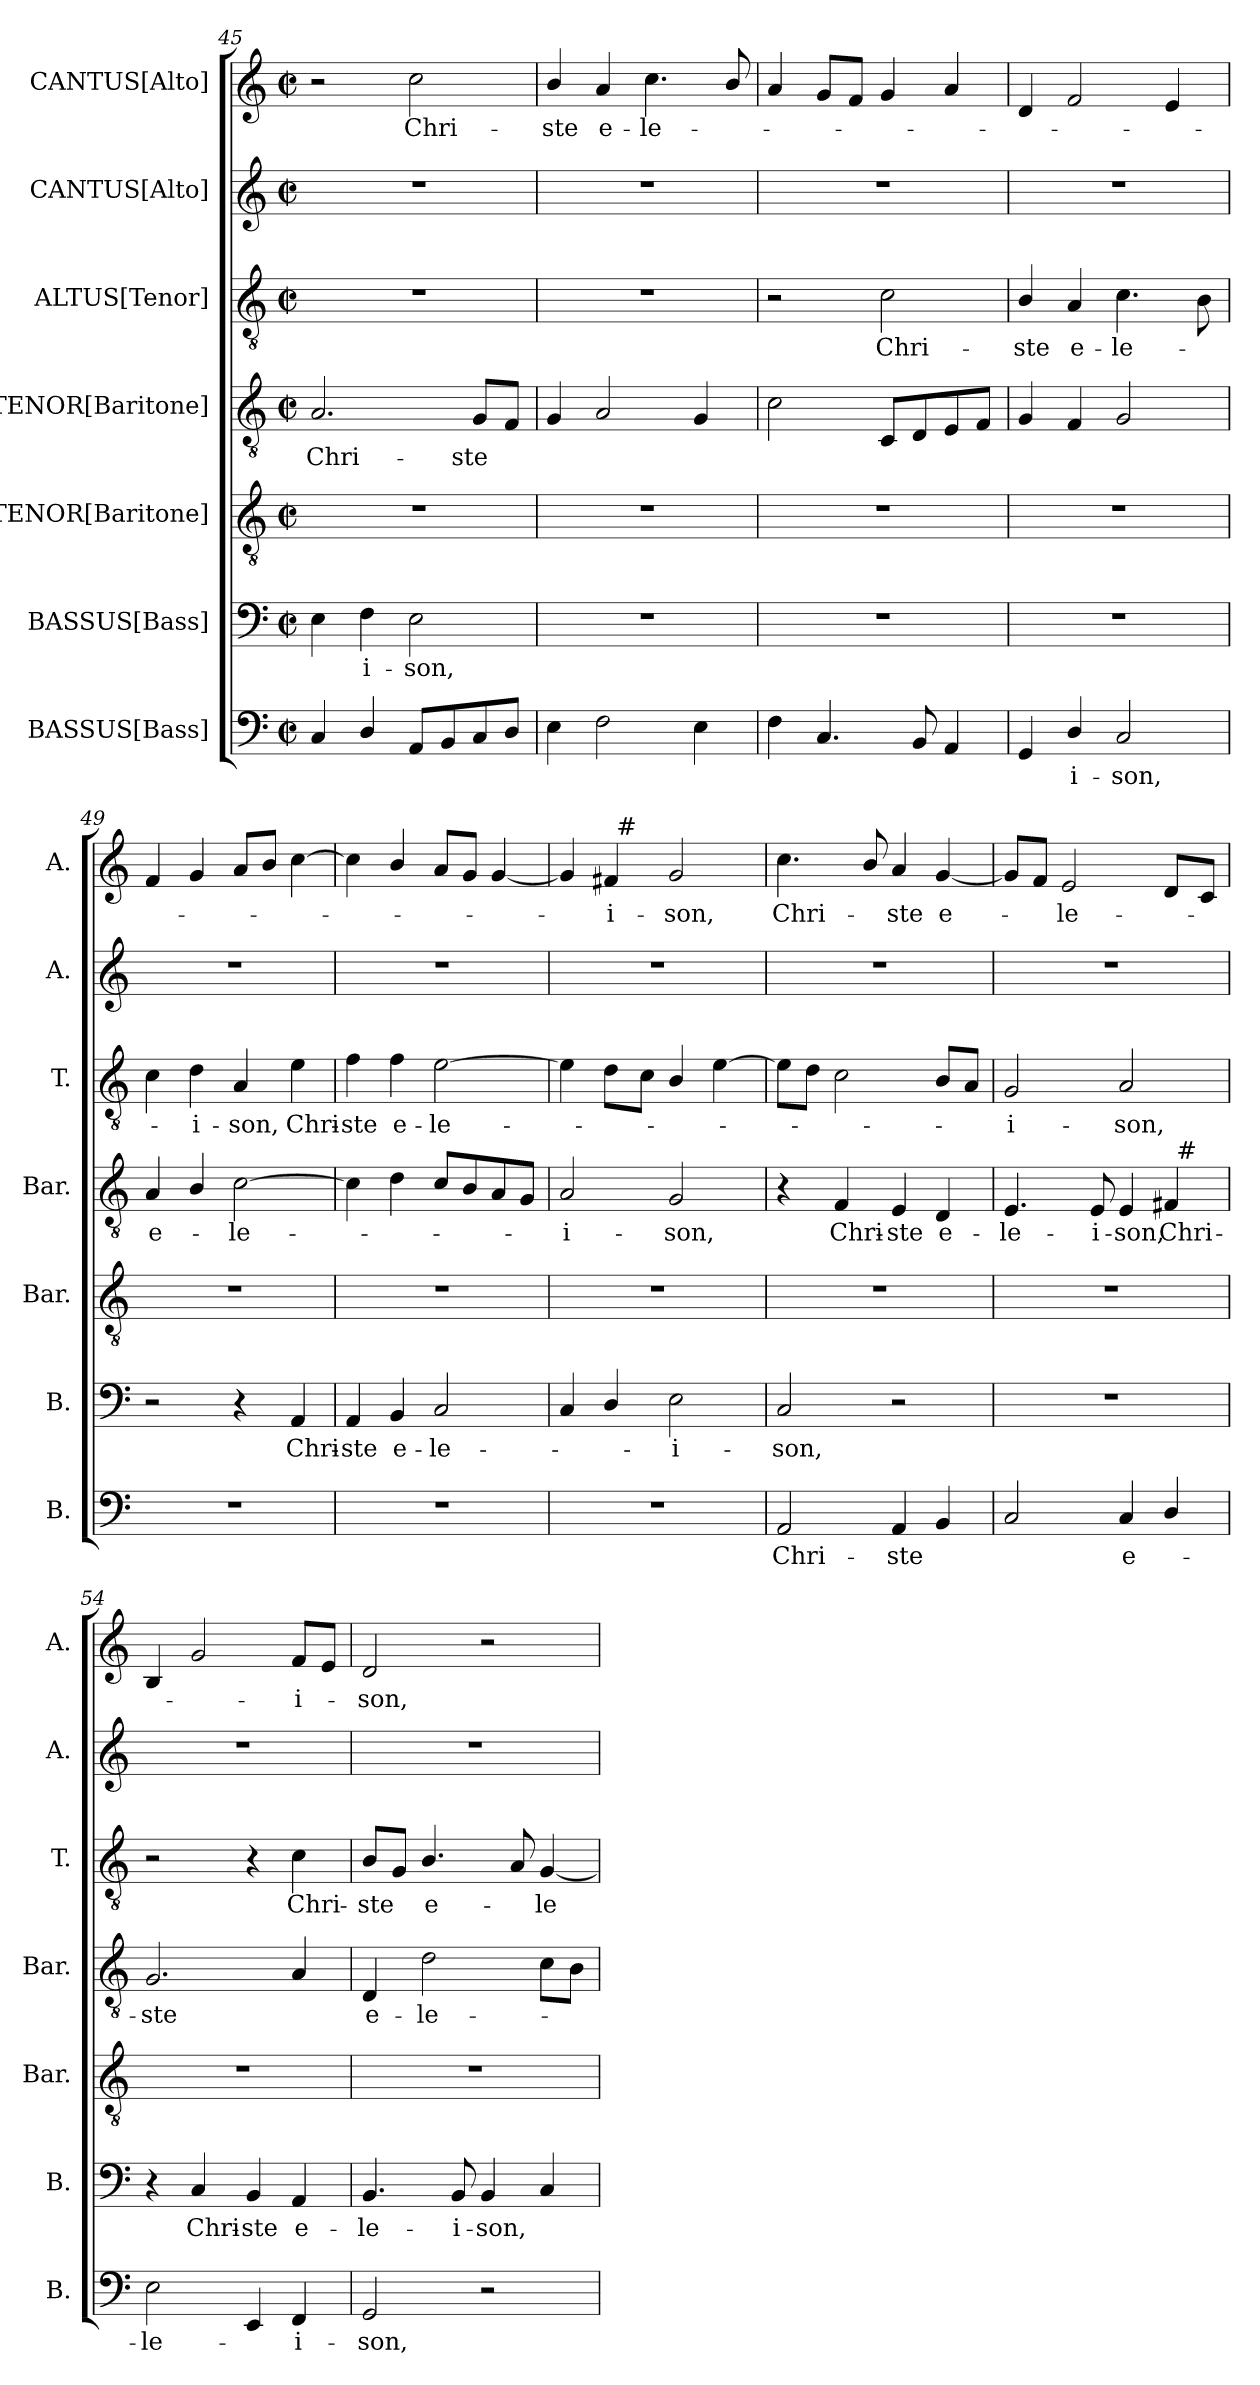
**kern	**text	**kern	**text	**kern	**kern	**text	**kern	**text	**kern	**kern	**text
*part7	*part7	*part6	*part6	*part5	*part4	*part4	*part3	*part3	*part2	*part1	*part1
*staff7	*staff7	*staff6	*staff6	*staff5	*staff4	*staff4	*staff3	*staff3	*staff2	*staff1	*staff1
*I"BASSUS[Bass]	*	*I"BASSUS[Bass]	*	*I"TENOR[Baritone]	*I"TENOR[Baritone]	*	*I"ALTUS[Tenor]	*	*I"CANTUS[Alto]	*I"CANTUS[Alto]	*
*I'B.	*	*I'B.	*	*I'Bar.	*I'Bar.	*	*I'T.	*	*I'A.	*I'A.	*
*clefF4	*	*clefF4	*	*clefGv2	*clefGv2	*	*clefGv2	*	*clefG2	*clefG2	*
*	*	*	*	*ITrd7c12	*ITrd7c12	*	*ITrd7c12	*	*	*	*
*k[]	*	*k[]	*	*k[]	*k[]	*	*k[]	*	*k[]	*k[]	*
*C:	*	*C:	*	*C:	*C:	*	*C:	*	*C:	*C:	*
*M2/2	*	*M2/2	*	*M2/2	*M2/2	*	*M2/2	*	*M2/2	*M2/2	*
*met(c|)	*	*met(c|)	*	*met(c|)	*met(c|)	*	*met(c|)	*	*met(c|)	*met(c|)	*
=45	=45	=45	=45	=45	=45	=45	=45	=45	=45	=45	=45
!	!	!	!	!	!	!LO:LY:b	!	!	!	!	!
4C/	.	4E\	.	1r	2.AA/	Chri-	1r	.	1r	2r	.
!	!	!	!LO:LY:b	!	!	!	!	!	!	!	!
4D/	.	4F\	-i-	.	.	.	.	.	.	.	.
!	!	!	!LO:LY:b	!	!	!	!	!	!	!	!LO:LY:b
8AA/L	.	2E\	-son,	.	.	.	.	.	.	2cc\	Chri-
8BB/	.	.	.	.	.	.	.	.	.	.	.
!	!	!	!	!	!	!LO:LY:b	!	!	!	!	!
8C/	.	.	.	.	8GG/L	-ste	.	.	.	.	.
8D/J	.	.	.	.	8FF/J	.	.	.	.	.	.
=46	=46	=46	=46	=46	=46	=46	=46	=46	=46	=46	=46
!	!	!	!	!	!	!	!	!	!	!	!LO:LY:b
4E\	.	1r	.	1r	4GG/	.	1r	.	1r	4b/	-ste
!	!	!	!	!	!	!	!	!	!	!	!LO:LY:b
2F\	.	.	.	.	2AA/	.	.	.	.	4a/	e-
!	!	!	!	!	!	!	!	!	!	!	!LO:LY:b
.	.	.	.	.	.	.	.	.	.	4.cc\	-le-
4E\	.	.	.	.	4GG/	.	.	.	.	.	.
.	.	.	.	.	.	.	.	.	.	8b/	.
=47	=47	=47	=47	=47	=47	=47	=47	=47	=47	=47	=47
4F\	.	1r	.	1r	2C\	.	2r	.	1r	4a/	.
4.C/	.	.	.	.	.	.	.	.	.	8g/L	.
.	.	.	.	.	.	.	.	.	.	8f/J	.
!	!	!	!	!	!	!	!	!LO:LY:b	!	!	!
.	.	.	.	.	8CC/L	.	2C\	Chri-	.	4g/	.
8BB/	.	.	.	.	8DD/	.	.	.	.	.	.
4AA/	.	.	.	.	8EE/	.	.	.	.	4a/	.
.	.	.	.	.	8FF/J	.	.	.	.	.	.
!!LO:PB:g=z
=48	=48	=48	=48	=48	=48	=48	=48	=48	=48	=48	=48
!	!	!	!	!	!	!	!	!LO:LY:b	!	!	!
4GG/	.	1r	.	1r	4GG/	.	4BB/	-ste	1r	4d/	.
!	!LO:LY:b	!	!	!	!	!	!	!LO:LY:b	!	!	!
4D/	-i-	.	.	.	4FF/	.	4AA/	e-	.	2f/	.
!	!LO:LY:b	!	!	!	!	!	!	!LO:LY:b	!	!	!
2C/	-son,	.	.	.	2GG/	.	4.C\	-le-	.	.	.
.	.	.	.	.	.	.	.	.	.	4e/	.
.	.	.	.	.	.	.	8BB\	.	.	.	.
=49	=49	=49	=49	=49	=49	=49	=49	=49	=49	=49	=49
!	!	!	!	!	!	!LO:LY:b	!	!	!	!	!
1r	.	2r	.	1r	4AA/	e-	4C\	.	1r	4f/	.
!	!	!	!	!	!	!	!	!LO:LY:b	!	!	!
.	.	.	.	.	4BB/	.	4D\	-i-	.	4g/	.
!	!	!	!	!	!	!LO:LY:b	!	!LO:LY:b	!	!	!
.	.	4r	.	.	[>2C\	-le-	4AA/	-son,	.	8a/L	.
.	.	.	.	.	.	.	.	.	.	8b/J	.
!	!	!	!LO:LY:b	!	!	!	!	!LO:LY:b	!	!	!
.	.	4AA/	Chri-	.	.	.	4E\	Chri-	.	[>4cc\	.
=50	=50	=50	=50	=50	=50	=50	=50	=50	=50	=50	=50
!	!	!	!LO:LY:b	!	!	!	!	!LO:LY:b	!	!	!
1r	.	4AA/	-ste	1r	4C\]	.	4F\	-ste	1r	4cc\]	.
!	!	!	!LO:LY:b	!	!	!	!	!LO:LY:b	!	!	!
.	.	4BB/	e-	.	4D\	.	4F\	e-	.	4b/	.
!	!	!	!LO:LY:b	!	!	!	!	!LO:LY:b	!	!	!
.	.	2C/	-le-	.	8C/L	.	[>2E\	-le-	.	8a/L	.
.	.	.	.	.	8BB/	.	.	.	.	8g/J	.
.	.	.	.	.	8AA/	.	.	.	.	[<4g/	.
.	.	.	.	.	8GG/J	.	.	.	.	.	.
=51	=51	=51	=51	=51	=51	=51	=51	=51	=51	=51	=51
!	!	!	!	!	!	!LO:LY:b	!	!	!	!	!
*	*	*	*	*	*	*	*	*	*	*^	*
1r	.	4C/	.	1r	2AA/	-i-	4E\]	.	1r	4g/]	4ryy	.
!	!	!	!	!	!	!	!	!	!	!	!	!LO:LY:b
.	.	4D/	.	.	.	.	8D\L	.	.	4f#/	32ryy	-i-
!	!	!	!	!	!	!	!	!	!	!	!LO:TX:a:t=#	!
.	.	.	.	.	.	.	.	.	.	.	2ryy	.
.	.	.	.	.	.	.	8C\J	.	.	.	.	.
!	!	!	!LO:LY:b	!	!	!LO:LY:b	!	!	!	!	!	!LO:LY:b
.	.	2E\	-i-	.	2GG/	-son,	4BB/	.	.	2g/	.	-son,
.	.	.	.	.	.	.	[>4E\	.	.	.	.	.
.	.	.	.	.	.	.	.	.	.	.	8..ryy	.
=52	=52	=52	=52	=52	=52	=52	=52	=52	=52	=52	=52	=52
!	!LO:LY:b	!	!LO:LY:b	!	!	!	!	!	!	!	!	!LO:LY:b
*	*	*	*	*	*	*	*	*	*	*v	*v	*
2AA/	Chri-	2C/	-son,	1r	4r	.	8E\L]	.	1r	4.cc\	Chri-
.	.	.	.	.	.	.	8D\J	.	.	.	.
!	!	!	!	!	!	!LO:LY:b	!	!	!	!	!
.	.	.	.	.	4FF/	Chri-	2C\	.	.	.	.
.	.	.	.	.	.	.	.	.	.	8b/	.
!	!LO:LY:b	!	!	!	!	!LO:LY:b	!	!	!	!	!LO:LY:b
4AA/	-ste	2r	.	.	4EE/	-ste	.	.	.	4a/	-ste
!	!	!	!	!	!	!LO:LY:b	!	!	!	!	!LO:LY:b
4BB/	.	.	.	.	4DD/	e-	8BB/L	.	.	[<4g/	e-
.	.	.	.	.	.	.	8AA/J	.	.	.	.
=53	=53	=53	=53	=53	=53	=53	=53	=53	=53	=53	=53
!	!	!	!	!	!	!LO:LY:b	!	!LO:LY:b	!	!	!
*	*	*	*	*	*^	*	*	*	*	*	*
2C/	.	1r	.	1r	4.EE/	2ryy	-le-	2GG/	-i-	1r	8g/L]	.
.	.	.	.	.	.	.	.	.	.	.	8f/J	.
!	!	!	!	!	!	!	!	!	!	!	!	!LO:LY:b
.	.	.	.	.	.	.	.	.	.	.	2e/	-le-
!	!	!	!	!	!	!	!LO:LY:b	!	!	!	!	!
.	.	.	.	.	8EE/	.	-i-	.	.	.	.	.
!	!LO:LY:b	!	!	!	!	!	!LO:LY:b	!	!LO:LY:b	!	!	!
4C/	e-	.	.	.	4EE/	4ryy	-son,	2AA/	-son,	.	.	.
!	!	!	!	!	!	!	!LO:LY:b	!	!	!	!	!
4D/	.	.	.	.	4FF#/	32ryy	Chri-	.	.	.	8d/L	.
!	!	!	!	!	!	!LO:TX:a:t=#	!	!	!	!	!	!
.	.	.	.	.	.	8..ryy	.	.	.	.	.	.
.	.	.	.	.	.	.	.	.	.	.	8c/J	.
=54	=54	=54	=54	=54	=54	=54	=54	=54	=54	=54	=54	=54
!	!LO:LY:b	!	!	!	!	!	!LO:LY:b	!	!	!	!	!
*	*	*	*	*	*v	*v	*	*	*	*	*	*
2E\	-le-	4r	.	1r	2.GG/	-ste	2r	.	1r	4B/	.
!	!	!	!LO:LY:b	!	!	!	!	!	!	!	!
.	.	4C/	Chri-	.	.	.	.	.	.	2g/	.
!	!	!	!LO:LY:b	!	!	!	!	!	!	!	!
4EE/	.	4BB/	-ste	.	.	.	4r	.	.	.	.
!	!LO:LY:b	!	!LO:LY:b	!	!	!	!	!LO:LY:b	!	!	!LO:LY:b
4FF/	-i-	4AA/	e-	.	4AA/	.	4C\	Chri-	.	8f/L	-i-
.	.	.	.	.	.	.	.	.	.	8e/J	.
=55	=55	=55	=55	=55	=55	=55	=55	=55	=55	=55	=55
!	!LO:LY:b	!	!LO:LY:b	!	!	!LO:LY:b	!	!LO:LY:b	!	!	!LO:LY:b
2GG/	-son,	4.BB/	-le-	1r	4DD/	e-	8BB/L	-ste	1r	2d/	-son,
.	.	.	.	.	.	.	8GG/J	.	.	.	.
!	!	!	!	!	!	!LO:LY:b	!	!LO:LY:b	!	!	!
.	.	.	.	.	2D\	-le-	4.BB/	e-	.	.	.
!	!	!	!LO:LY:b	!	!	!	!	!	!	!	!
.	.	8BB/	-i-	.	.	.	.	.	.	.	.
!	!	!	!LO:LY:b	!	!	!	!	!	!	!	!
2r	.	4BB/	-son,	.	.	.	.	.	.	2r	.
.	.	.	.	.	.	.	8AA/	.	.	.	.
!	!	!	!	!	!	!	!	!LO:LY:b	!	!	!
.	.	4C/	.	.	8C\L	.	[<4GG/	-le-	.	.	.
.	.	.	.	.	8BB\J	.	.	.	.	.	.
=	=	=	=	=	=	=	=	=	=	=	=
*-	*-	*-	*-	*-	*-	*-	*-	*-	*-	*-	*-
